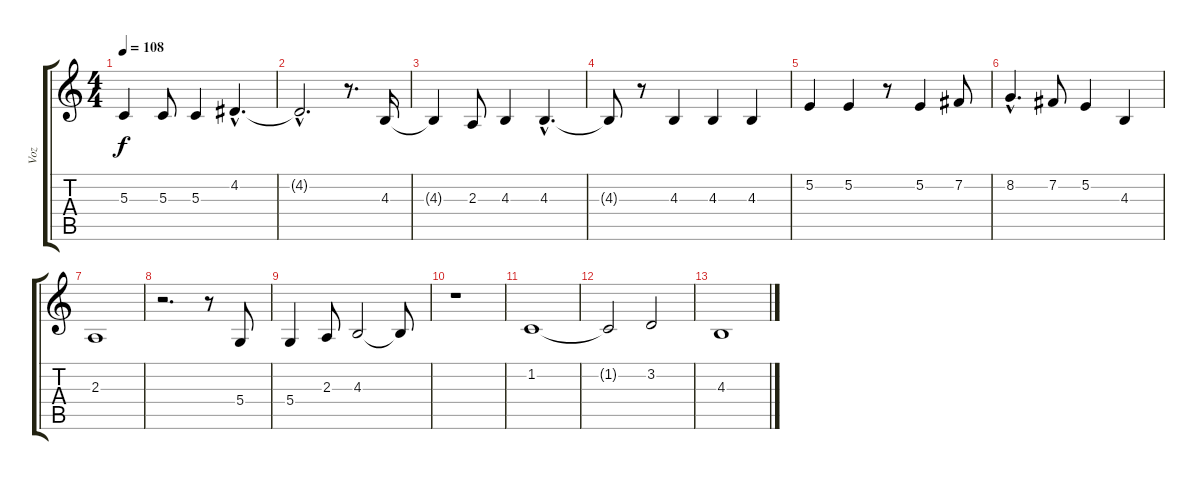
\track ("Voz" "Voz") {instrument honkytonkpiano}
\staff {score tabs}
\tuning (E4 B3 G3 D3 A2 E2) {hide}
\ts (4 4)
\tempo 108
\clef g2
\ks c
5.3{t}.4{dy f} 5.3.8 5.3.4 4.2{hac}.4{d} |
4.2{hac t}.2{d} r.8{d} 4.3.16 |
4.3{t}.4 2.3.8 4.3.4 4.3{hac}.4{d} |
4.3{t}.8 r.8 4.3.4 4.3.4 4.3.4 |
5.2.4 5.2.4 r.8 5.2.4 7.2.8 |
8.2{hac}.4{d} 7.2.8 5.2.4 4.3.4 |
2.3.1 |
r.2{d} r.8 5.4.8 |
5.4.4 2.3.8 4.3.2 4.3{t}.8 |
r.1 |
1.2.1 |
1.2{t}.2 3.2.2 |
4.3.1
